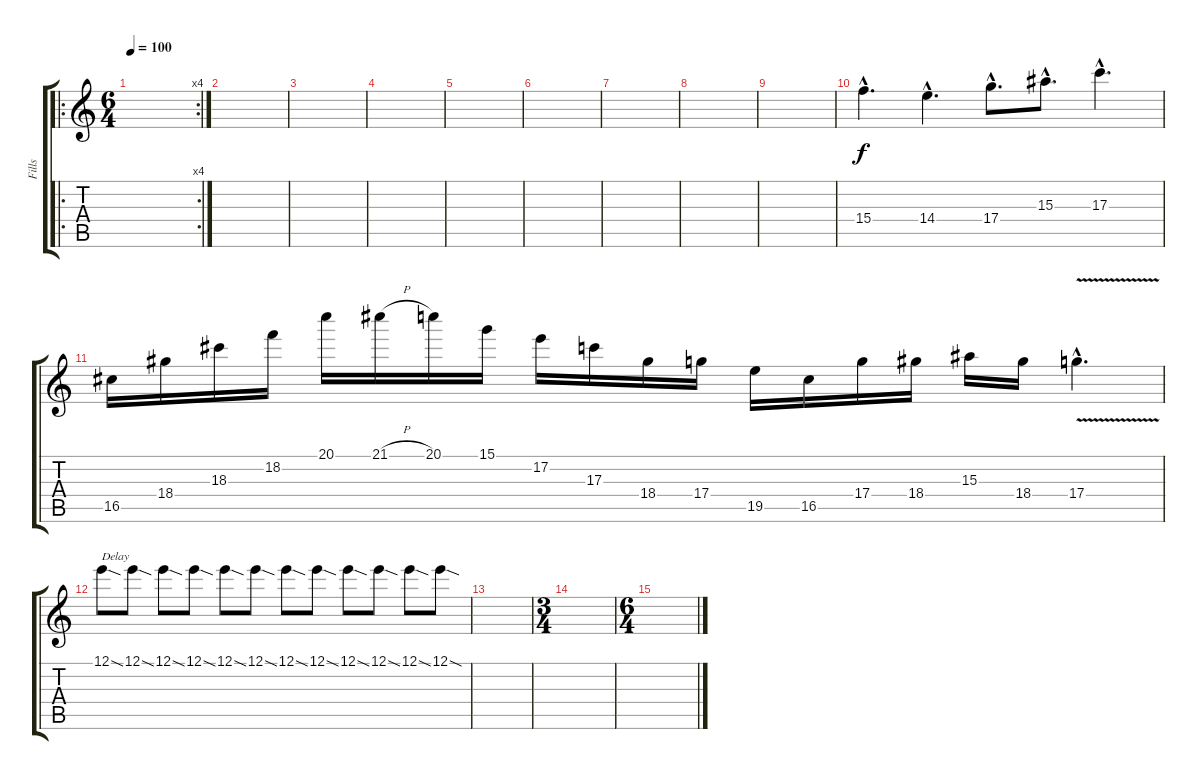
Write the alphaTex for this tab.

\track ("Fills" "Fills") {instrument distortionguitar}
\staff {score tabs}
\tuning (E4 B3 G3 D3 A2 E2) {hide}
\ro
\rc 4
\ts (6 4)
\tempo 100
\clef g2
\ks c
|
|
|
|
|
|
|
|
|
15.4{hac}.4{d volume 13} 14.4{hac}.4{d} 17.4{hac}.8{d} 15.3{hac}.8{d} 17.3{hac}.4{d} |
16.5.16 18.4.16 18.3.16 18.2.16 20.1.16 21.1{h}.16 20.1.16 15.1.16 17.2.16 17.3.16 18.4.16 17.4.16 19.5.16 16.5.16 17.4.16 18.4.16 15.3.16 18.4.16 17.4{v hac}.4{d} |
12.1{sod}.8{txt "Delay" volume 0} 12.1{sod}.8 12.1{sod}.8 12.1{sod}.8 12.1{sod}.8 12.1{sod}.8 12.1{sod}.8 12.1{sod}.8 12.1{sod}.8 12.1{sod}.8 12.1{sod}.8 12.1{sod}.8 |
|
\ts (3 4)
|
\ts (6 4)
